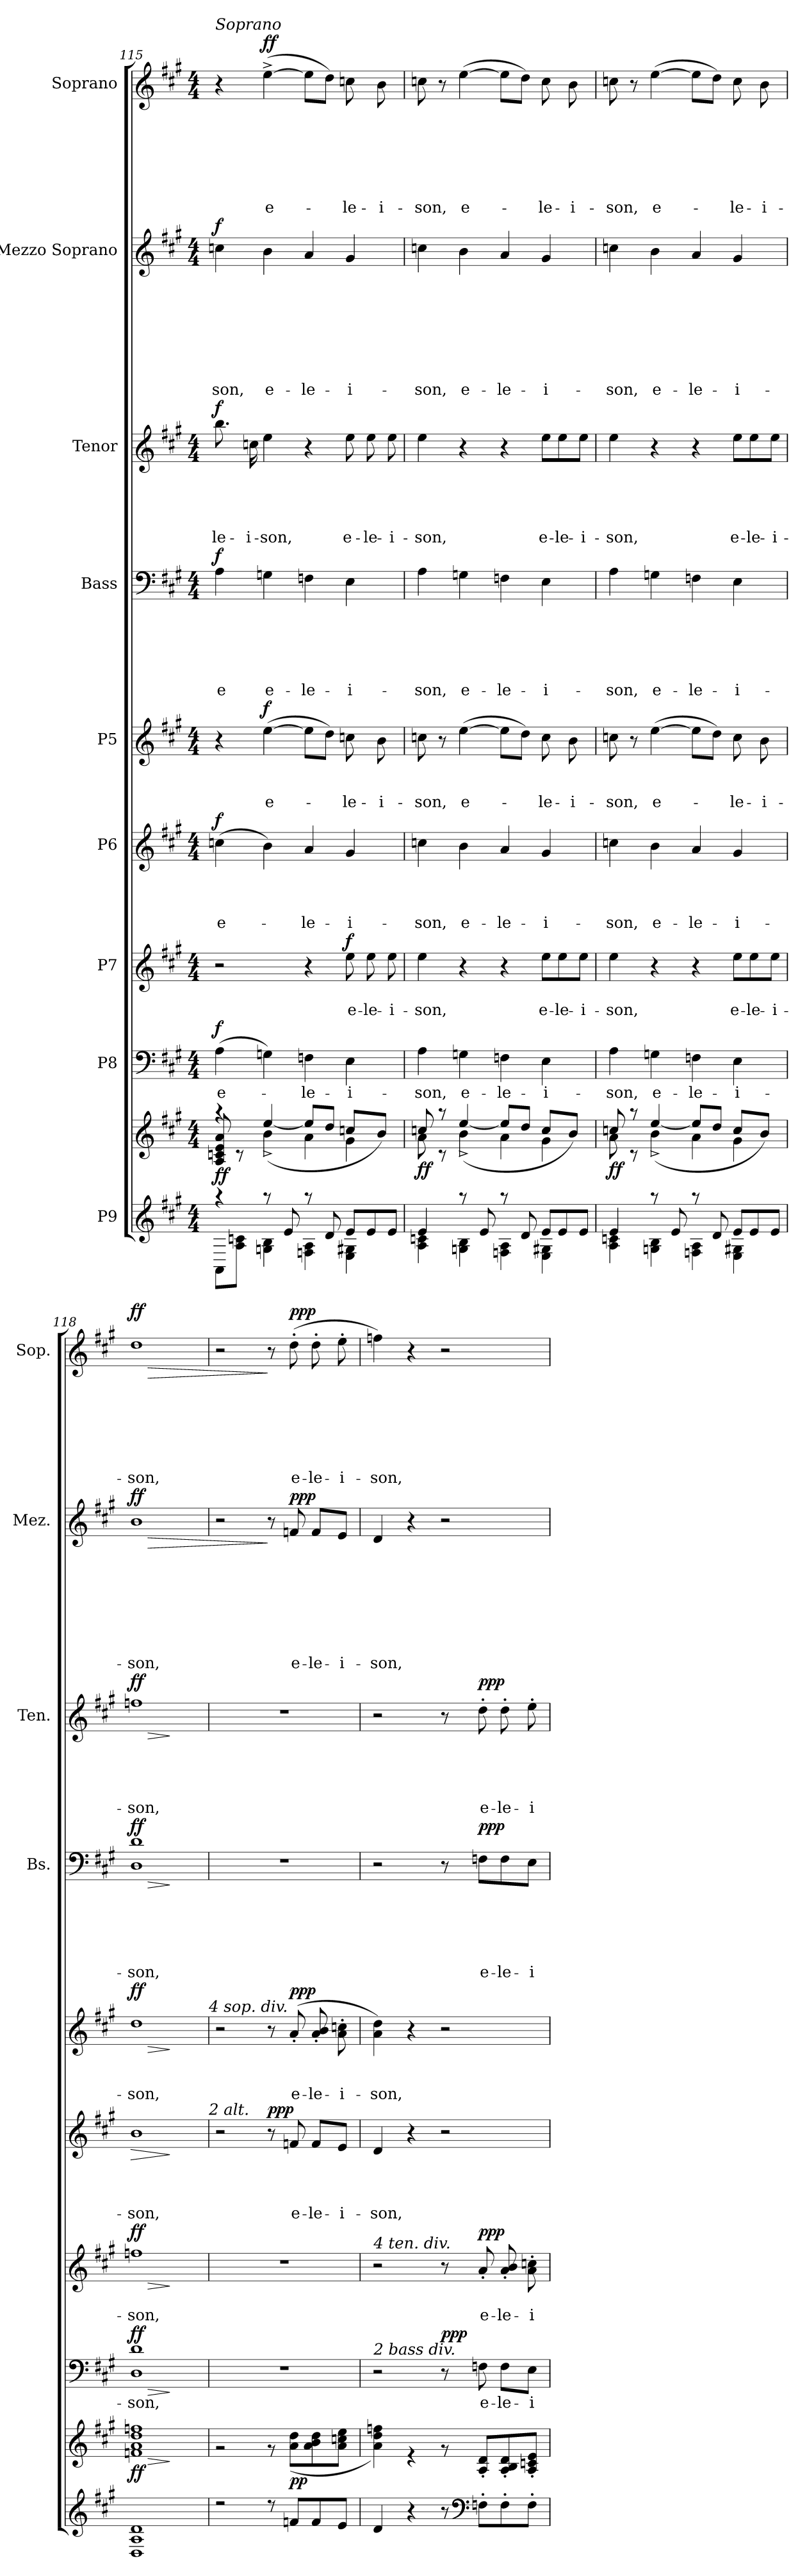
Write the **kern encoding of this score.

**kern	**kern	**dynam	**kern	**text	**dynam	**kern	**text	**text	**dynam	**kern	**text	**text	**text	**text	**dynam	**kern	**text	**text	**text	**dynam	**kern	**text	**text	**text	**text	**text	**text	**dynam	**kern	**text	**text	**text	**text	**text	**dynam	**kern	**text	**text	**text	**text	**text	**text	**text	**text	**dynam	**kern	**text	**text	**text	**text	**text	**text	**text	**dynam
*part9	*part9	*part9	*part8	*part8	*part8	*part7	*part7	*part7	*part7	*part6	*part6	*part6	*part6	*part6	*part6	*part5	*part5	*part5	*part5	*part5	*part4	*part4	*part4	*part4	*part4	*part4	*part4	*part4	*part3	*part3	*part3	*part3	*part3	*part3	*part3	*part2	*part2	*part2	*part2	*part2	*part2	*part2	*part2	*part2	*part2	*part1	*part1	*part1	*part1	*part1	*part1	*part1	*part1	*part1
*staff10	*staff9	*staff9/10	*staff8	*staff8	*staff8	*staff7	*staff7	*staff7	*staff7	*staff6	*staff6	*staff6	*staff6	*staff6	*staff6	*staff5	*staff5	*staff5	*staff5	*staff5	*staff4	*staff4	*staff4	*staff4	*staff4	*staff4	*staff4	*staff4	*staff3	*staff3	*staff3	*staff3	*staff3	*staff3	*staff3	*staff2	*staff2	*staff2	*staff2	*staff2	*staff2	*staff2	*staff2	*staff2	*staff2	*staff1	*staff1	*staff1	*staff1	*staff1	*staff1	*staff1	*staff1	*staff1
*I"P9	*	*	*I"P8	*	*	*I"P7	*	*	*	*I"P6	*	*	*	*	*	*I"P5	*	*	*	*	*I"Bass	*	*	*	*	*	*	*	*I"Tenor	*	*	*	*	*	*	*I"Mezzo Soprano	*	*	*	*	*	*	*	*	*	*I"Soprano	*	*	*	*	*	*	*	*
*	*	*	*	*	*	*	*	*	*	*	*	*	*	*	*	*	*	*	*	*	*I'Bs.	*	*	*	*	*	*	*	*I'Ten.	*	*	*	*	*	*	*I'Mez.	*	*	*	*	*	*	*	*	*	*I'Sop.	*	*	*	*	*	*	*	*
*clefG2	*clefG2	*	*clefF4	*	*	*clefG2	*	*	*	*clefG2	*	*	*	*	*	*clefG2	*	*	*	*	*clefF4	*	*	*	*	*	*	*	*clefG2	*	*	*	*	*	*	*clefG2	*	*	*	*	*	*	*	*	*	*clefG2	*	*	*	*	*	*	*	*
*	*	*	*	*	*	*ITrd7c12	*	*	*	*	*	*	*	*	*	*	*	*	*	*	*	*	*	*	*	*	*	*	*ITrd7c12	*	*	*	*	*	*	*	*	*	*	*	*	*	*	*	*	*	*	*	*	*	*	*	*	*
*k[f#c#g#]	*k[f#c#g#]	*	*k[f#c#g#]	*	*	*k[f#c#g#]	*	*	*	*k[f#c#g#]	*	*	*	*	*	*k[f#c#g#]	*	*	*	*	*k[f#c#g#]	*	*	*	*	*	*	*	*k[f#c#g#]	*	*	*	*	*	*	*k[f#c#g#]	*	*	*	*	*	*	*	*	*	*k[f#c#g#]	*	*	*	*	*	*	*	*
*A:	*A:	*	*A:	*	*	*A:	*	*	*	*A:	*	*	*	*	*	*A:	*	*	*	*	*A:	*	*	*	*	*	*	*	*A:	*	*	*	*	*	*	*A:	*	*	*	*	*	*	*	*	*	*A:	*	*	*	*	*	*	*	*
*M4/4	*M4/4	*	*M4/4	*	*	*M4/4	*	*	*	*M4/4	*	*	*	*	*	*M4/4	*	*	*	*	*M4/4	*	*	*	*	*	*	*	*M4/4	*	*	*	*	*	*	*M4/4	*	*	*	*	*	*	*	*	*	*M4/4	*	*	*	*	*	*	*	*
=115	=115	=115	=115	=115	=115	=115	=115	=115	=115	=115	=115	=115	=115	=115	=115	=115	=115	=115	=115	=115	=115	=115	=115	=115	=115	=115	=115	=115	=115	=115	=115	=115	=115	=115	=115	=115	=115	=115	=115	=115	=115	=115	=115	=115	=115	=115	=115	=115	=115	=115	=115	=115	=115	=115
*^	*^	*	*	*	*	*	*	*	*	*	*	*	*	*	*	*	*	*	*	*	*	*	*	*	*	*	*	*	*	*	*	*	*	*	*	*	*	*	*	*	*	*	*	*	*	*	*	*	*	*	*	*	*	*
!	!	!	!	!	!	!	!	!	!	!	!	!	!	!	!	!	!	!	!	!	!	!	!	!	!	!	!	!	!	!	!	!	!	!	!	!	!	!	!	!	!	!	!	!	!	!	!	!LO:TX:a:i:t=Soprano	!	!	!	!	!	!	!	!
!	!	!	!	!LO:DY:b	!	!LO:LY:b	!LO:DY:a	!	!	!	!	!	!	!	!	!LO:LY:b	!LO:DY:a	!	!	!	!	!	!	!	!	!	!	!	!LO:LY:b	!LO:DY:a	!	!	!	!	!	!LO:LY:b	!LO:DY:a	!	!	!	!	!	!	!	!	!LO:LY:b	!LO:DY:a	!	!	!	!	!	!	!	!	!
4raa	8AA\L	4raa	8A/ 8cn/ 8e/ 8a/	ff	(>4A\	e-	f	2r	.	.	.	(>4ccn\	.	.	.	e-	f	4r	.	.	.	.	4A\	.	.	.	.	.	-e	f	8.b\	.	.	.	.	-le-	f	4ccn\	.	.	.	.	.	.	.	-son,	f	4r	.	.	.	.	.	.	.	.
.	8A\ 8cn\J	.	8rc	.	.	.	.	.	.	.	.	.	.	.	.	.	.	.	.	.	.	.	.	.	.	.	.	.	.	.	.	.	.	.	.	.	.	.	.	.	.	.	.	.	.	.	.	.	.	.	.	.	.	.	.	.
!	!	!	!	!	!	!	!	!	!	!	!	!	!	!	!	!	!	!	!	!	!	!	!	!	!	!	!	!	!	!	!	!	!	!	!	!LO:LY:b	!	!	!	!	!	!	!	!	!	!	!	!	!	!	!	!	!	!	!	!
.	.	.	.	.	.	.	.	.	.	.	.	.	.	.	.	.	.	.	.	.	.	.	.	.	.	.	.	.	.	.	16cn\	.	.	.	.	-i-	.	.	.	.	.	.	.	.	.	.	.	.	.	.	.	.	.	.	.	.
!	!	!	!	!	!	!	!	!	!	!	!	!	!	!	!	!	!	!	!	!	!LO:LY:b	!LO:DY:a	!	!	!	!	!	!	!LO:LY:b	!	!	!	!	!	!	!LO:LY:b	!	!	!	!	!	!	!	!	!	!LO:LY:b	!	!	!	!	!	!	!	!	!LO:LY:b	!LO:DY:a
8raa	4Gn\ 4B\	4b\	(>[>4ee^>/	.	4Gn\)	.	.	.	.	.	.	4b\)	.	.	.	.	.	(>[>4ee\	.	.	e-	f	4Gn\	.	.	.	.	.	e-	.	4e\	.	.	.	.	-son,	.	4b\	.	.	.	.	.	.	.	e-	.	(>[>4ee^>\	.	.	.	.	.	.	e-	ff
8e/	.	.	.	.	.	.	.	.	.	.	.	.	.	.	.	.	.	.	.	.	.	.	.	.	.	.	.	.	.	.	.	.	.	.	.	.	.	.	.	.	.	.	.	.	.	.	.	.	.	.	.	.	.	.	.	.
!	!	!	!	!	!	!LO:LY:b	!	!	!	!	!	!	!	!	!	!LO:LY:b	!	!	!	!	!	!	!	!	!	!	!	!	!LO:LY:b	!	!	!	!	!	!	!	!	!	!	!	!	!	!	!	!	!LO:LY:b	!	!	!	!	!	!	!	!	!	!
8raa	4Fn\ 4A\	4a\	8ee/L]	.	4Fn\	-le-	.	4r	.	.	.	4a/	.	.	.	-le-	.	8ee\L]	.	.	.	.	4Fn\	.	.	.	.	.	-le-	.	4r	.	.	.	.	.	.	4a/	.	.	.	.	.	.	.	-le-	.	8ee\L]	.	.	.	.	.	.	.	.
8d/	.	.	8dd/J	.	.	.	.	.	.	.	.	.	.	.	.	.	.	8dd\J)	.	.	.	.	.	.	.	.	.	.	.	.	.	.	.	.	.	.	.	.	.	.	.	.	.	.	.	.	.	8dd\J)	.	.	.	.	.	.	.	.
*Xtuplet	*	*	*	*	*	*	*	*	*	*	*	*	*	*	*	*	*	*	*	*	*	*	*	*	*	*	*	*	*	*	*	*	*	*	*	*	*	*	*	*	*	*	*	*	*	*	*	*	*	*	*	*	*	*	*	*
!	!	!	!	!	!	!LO:LY:b	!	!	!	!	!	!	!	!	!	!	!	!	!	!	!	!	!	!	!	!	!	!	!	!	!	!	!	!	!	!	!	!	!	!	!	!	!	!	!	!	!	!	!	!	!	!	!	!	!	!
*	*	*	*	*	*	*	*	*Xtuplet	*	*	*	*	*	*	*	*	*	*	*	*	*	*	*	*	*	*	*	*	*	*	*	*	*	*	*	*	*	*	*	*	*	*	*	*	*	*	*	*	*	*	*	*	*	*	*	*
!	!	!	!	!	!	!	!	!	!	!LO:LY:b	!	!	!	!	!	!LO:LY:b	!	!	!	!	!LO:LY:b	!	!	!	!	!	!	!	!LO:LY:b	!	!	!	!	!	!	!	!	!	!	!	!	!	!	!	!	!	!	!	!	!	!	!	!	!	!	!
*	*	*	*	*	*	*	*	*	*	*	*	*	*	*	*	*	*	*	*	*	*	*	*	*	*	*	*	*	*	*	*Xtuplet	*	*	*	*	*	*	*	*	*	*	*	*	*	*	*	*	*	*	*	*	*	*	*	*	*
!	!	!	!	!	!	!	!	!	!	!	!LO:DY:a	!	!	!	!	!	!	!	!	!	!	!	!	!	!	!	!	!	!	!	!	!	!	!	!	!LO:LY:b	!	!	!	!	!	!	!	!	!	!LO:LY:b	!	!	!	!	!	!	!	!	!LO:LY:b	!
12e/L	4E\ 4G#X\	4g#\	8ccn/L	.	4E\	-i-	.	12e\	.	e-	f	4g#/	.	.	.	-i-	.	8ccn\	.	.	-le-	.	4E\	.	.	.	.	.	-i-	.	12e\	.	.	.	.	e-	.	4g#/	.	.	.	.	.	.	.	-i-	.	8ccn\	.	.	.	.	.	.	-le-	.
!	!	!	!	!	!	!	!	!	!	!LO:LY:b	!	!	!	!	!	!	!	!	!	!	!	!	!	!	!	!	!	!	!	!	!	!	!	!	!	!LO:LY:b	!	!	!	!	!	!	!	!	!	!	!	!	!	!	!	!	!	!	!	!
12e/	.	.	.	.	.	.	.	12e\	.	-le-	.	.	.	.	.	.	.	.	.	.	.	.	.	.	.	.	.	.	.	.	12e\	.	.	.	.	-le-	.	.	.	.	.	.	.	.	.	.	.	.	.	.	.	.	.	.	.	.
!	!	!	!	!	!	!	!	!	!	!	!	!	!	!	!	!	!	!	!	!	!LO:LY:b	!	!	!	!	!	!	!	!	!	!	!	!	!	!	!	!	!	!	!	!	!	!	!	!	!	!	!	!	!	!	!	!	!	!LO:LY:b	!
.	.	.	8b/J)	.	.	.	.	.	.	.	.	.	.	.	.	.	.	8b\	.	.	-i-	.	.	.	.	.	.	.	.	.	.	.	.	.	.	.	.	.	.	.	.	.	.	.	.	.	.	8b\	.	.	.	.	.	.	-i-	.
!	!	!	!	!	!	!	!	!	!	!LO:LY:b	!	!	!	!	!	!	!	!	!	!	!	!	!	!	!	!	!	!	!	!	!	!	!	!	!	!LO:LY:b	!	!	!	!	!	!	!	!	!	!	!	!	!	!	!	!	!	!	!	!
12e/J	.	.	.	.	.	.	.	12e\	.	-i-	.	.	.	.	.	.	.	.	.	.	.	.	.	.	.	.	.	.	.	.	12e\	.	.	.	.	-i-	.	.	.	.	.	.	.	.	.	.	.	.	.	.	.	.	.	.	.	.
=116	=116	=116	=116	=116	=116	=116	=116	=116	=116	=116	=116	=116	=116	=116	=116	=116	=116	=116	=116	=116	=116	=116	=116	=116	=116	=116	=116	=116	=116	=116	=116	=116	=116	=116	=116	=116	=116	=116	=116	=116	=116	=116	=116	=116	=116	=116	=116	=116	=116	=116	=116	=116	=116	=116	=116	=116
!	!	!	!	!LO:DY:b	!	!LO:LY:b	!	!	!	!LO:LY:b	!	!	!	!	!	!LO:LY:b	!	!	!	!	!LO:LY:b	!	!	!	!	!	!	!	!LO:LY:b	!	!	!	!	!	!	!LO:LY:b	!	!	!	!	!	!	!	!	!	!LO:LY:b	!	!	!	!	!	!	!	!	!LO:LY:b	!
4e/	4A\ 4cn\	8a\	8ccn/	ff	4A\	-son,	.	4e\	.	-son,	.	4ccn\	.	.	.	-son,	.	8ccn\	.	.	-son,	.	4A\	.	.	.	.	.	-son,	.	4e\	.	.	.	.	-son,	.	4ccn\	.	.	.	.	.	.	.	-son,	.	8ccn\	.	.	.	.	.	.	-son,	.
.	.	8raa	8rc	.	.	.	.	.	.	.	.	.	.	.	.	.	.	8r	.	.	.	.	.	.	.	.	.	.	.	.	.	.	.	.	.	.	.	.	.	.	.	.	.	.	.	.	.	8r	.	.	.	.	.	.	.	.
!	!	!	!	!	!	!LO:LY:b	!	!	!	!	!	!	!	!	!	!LO:LY:b	!	!	!	!	!LO:LY:b	!	!	!	!	!	!	!	!LO:LY:b	!	!	!	!	!	!	!	!	!	!	!	!	!	!	!	!	!LO:LY:b	!	!	!	!	!	!	!	!	!LO:LY:b	!
8raa	4Gn\ 4B\	4b\	(>[>4ee^>/	.	4Gn\	e-	.	4r	.	.	.	4b\	.	.	.	e-	.	(>[>4ee\	.	.	e-	.	4Gn\	.	.	.	.	.	e-	.	4r	.	.	.	.	.	.	4b\	.	.	.	.	.	.	.	e-	.	(>[>4ee\	.	.	.	.	.	.	e-	.
8e/	.	.	.	.	.	.	.	.	.	.	.	.	.	.	.	.	.	.	.	.	.	.	.	.	.	.	.	.	.	.	.	.	.	.	.	.	.	.	.	.	.	.	.	.	.	.	.	.	.	.	.	.	.	.	.	.
!	!	!	!	!	!	!LO:LY:b	!	!	!	!	!	!	!	!	!	!LO:LY:b	!	!	!	!	!	!	!	!	!	!	!	!	!LO:LY:b	!	!	!	!	!	!	!	!	!	!	!	!	!	!	!	!	!LO:LY:b	!	!	!	!	!	!	!	!	!	!
8raa	4Fn\ 4A\	4a\	8ee/L]	.	4Fn\	-le-	.	4r	.	.	.	4a/	.	.	.	-le-	.	8ee\L]	.	.	.	.	4Fn\	.	.	.	.	.	-le-	.	4r	.	.	.	.	.	.	4a/	.	.	.	.	.	.	.	-le-	.	8ee\L]	.	.	.	.	.	.	.	.
8d/	.	.	8dd/J	.	.	.	.	.	.	.	.	.	.	.	.	.	.	8dd\J)	.	.	.	.	.	.	.	.	.	.	.	.	.	.	.	.	.	.	.	.	.	.	.	.	.	.	.	.	.	8dd\J)	.	.	.	.	.	.	.	.
!	!	!	!	!	!	!LO:LY:b	!	!	!	!LO:LY:b	!	!	!	!	!	!LO:LY:b	!	!	!	!	!LO:LY:b	!	!	!	!	!	!	!	!LO:LY:b	!	!	!	!	!	!	!LO:LY:b	!	!	!	!	!	!	!	!	!	!LO:LY:b	!	!	!	!	!	!	!	!	!LO:LY:b	!
12e/L	4E\ 4G#X\	4g#\	8cc/L	.	4E\	-i-	.	12e\L	.	e-	.	4g#/	.	.	.	-i-	.	8cc\	.	.	-le-	.	4E\	.	.	.	.	.	-i-	.	12e\L	.	.	.	.	e-	.	4g#/	.	.	.	.	.	.	.	-i-	.	8cc\	.	.	.	.	.	.	-le-	.
!	!	!	!	!	!	!	!	!	!	!LO:LY:b	!	!	!	!	!	!	!	!	!	!	!	!	!	!	!	!	!	!	!	!	!	!	!	!	!	!LO:LY:b	!	!	!	!	!	!	!	!	!	!	!	!	!	!	!	!	!	!	!	!
12e/	.	.	.	.	.	.	.	12e\	.	-le-	.	.	.	.	.	.	.	.	.	.	.	.	.	.	.	.	.	.	.	.	12e\	.	.	.	.	-le-	.	.	.	.	.	.	.	.	.	.	.	.	.	.	.	.	.	.	.	.
!	!	!	!	!	!	!	!	!	!	!	!	!	!	!	!	!	!	!	!	!	!LO:LY:b	!	!	!	!	!	!	!	!	!	!	!	!	!	!	!	!	!	!	!	!	!	!	!	!	!	!	!	!	!	!	!	!	!	!LO:LY:b	!
.	.	.	8b/J)	.	.	.	.	.	.	.	.	.	.	.	.	.	.	8b\	.	.	-i-	.	.	.	.	.	.	.	.	.	.	.	.	.	.	.	.	.	.	.	.	.	.	.	.	.	.	8b\	.	.	.	.	.	.	-i-	.
!	!	!	!	!	!	!	!	!	!	!LO:LY:b	!	!	!	!	!	!	!	!	!	!	!	!	!	!	!	!	!	!	!	!	!	!	!	!	!	!LO:LY:b	!	!	!	!	!	!	!	!	!	!	!	!	!	!	!	!	!	!	!	!
12e/J	.	.	.	.	.	.	.	12e\J	.	-i-	.	.	.	.	.	.	.	.	.	.	.	.	.	.	.	.	.	.	.	.	12e\J	.	.	.	.	-i-	.	.	.	.	.	.	.	.	.	.	.	.	.	.	.	.	.	.	.	.
=117	=117	=117	=117	=117	=117	=117	=117	=117	=117	=117	=117	=117	=117	=117	=117	=117	=117	=117	=117	=117	=117	=117	=117	=117	=117	=117	=117	=117	=117	=117	=117	=117	=117	=117	=117	=117	=117	=117	=117	=117	=117	=117	=117	=117	=117	=117	=117	=117	=117	=117	=117	=117	=117	=117	=117	=117
!	!	!	!	!LO:DY:b	!	!LO:LY:b	!	!	!	!LO:LY:b	!	!	!	!	!	!LO:LY:b	!	!	!	!	!LO:LY:b	!	!	!	!	!	!	!	!LO:LY:b	!	!	!	!	!	!	!LO:LY:b	!	!	!	!	!	!	!	!	!	!LO:LY:b	!	!	!	!	!	!	!	!	!LO:LY:b	!
4e/	4A\ 4cn\	8a\	8ccn/	ff	4A\	-son,	.	4e\	.	-son,	.	4ccn\	.	.	.	-son,	.	8ccn\	.	.	-son,	.	4A\	.	.	.	.	.	-son,	.	4e\	.	.	.	.	-son,	.	4ccn\	.	.	.	.	.	.	.	-son,	.	8ccn\	.	.	.	.	.	.	-son,	.
.	.	8raa	8rc	.	.	.	.	.	.	.	.	.	.	.	.	.	.	8r	.	.	.	.	.	.	.	.	.	.	.	.	.	.	.	.	.	.	.	.	.	.	.	.	.	.	.	.	.	8r	.	.	.	.	.	.	.	.
!	!	!	!	!	!	!LO:LY:b	!	!	!	!	!	!	!	!	!	!LO:LY:b	!	!	!	!	!LO:LY:b	!	!	!	!	!	!	!	!LO:LY:b	!	!	!	!	!	!	!	!	!	!	!	!	!	!	!	!	!LO:LY:b	!	!	!	!	!	!	!	!	!LO:LY:b	!
8raa	4Gn\ 4B\	4b\	(>[>4ee^>/	.	4Gn\	e-	.	4r	.	.	.	4b\	.	.	.	e-	.	(>[>4ee\	.	.	e-	.	4Gn\	.	.	.	.	.	e-	.	4r	.	.	.	.	.	.	4b\	.	.	.	.	.	.	.	e-	.	(>[>4ee\	.	.	.	.	.	.	e-	.
8e/	.	.	.	.	.	.	.	.	.	.	.	.	.	.	.	.	.	.	.	.	.	.	.	.	.	.	.	.	.	.	.	.	.	.	.	.	.	.	.	.	.	.	.	.	.	.	.	.	.	.	.	.	.	.	.	.
!	!	!	!	!	!	!LO:LY:b	!	!	!	!	!	!	!	!	!	!LO:LY:b	!	!	!	!	!	!	!	!	!	!	!	!	!LO:LY:b	!	!	!	!	!	!	!	!	!	!	!	!	!	!	!	!	!LO:LY:b	!	!	!	!	!	!	!	!	!	!
8raa	4Fn\ 4A\	4a\	8ee/L]	.	4Fn\	-le-	.	4r	.	.	.	4a/	.	.	.	-le-	.	8ee\L]	.	.	.	.	4Fn\	.	.	.	.	.	-le-	.	4r	.	.	.	.	.	.	4a/	.	.	.	.	.	.	.	-le-	.	8ee\L]	.	.	.	.	.	.	.	.
8d/	.	.	8dd/J	.	.	.	.	.	.	.	.	.	.	.	.	.	.	8dd\J)	.	.	.	.	.	.	.	.	.	.	.	.	.	.	.	.	.	.	.	.	.	.	.	.	.	.	.	.	.	8dd\J)	.	.	.	.	.	.	.	.
!	!	!	!	!	!	!LO:LY:b	!	!	!	!LO:LY:b	!	!	!	!	!	!LO:LY:b	!	!	!	!	!LO:LY:b	!	!	!	!	!	!	!	!LO:LY:b	!	!	!	!	!	!	!LO:LY:b	!	!	!	!	!	!	!	!	!	!LO:LY:b	!	!	!	!	!	!	!	!	!LO:LY:b	!
12e/L	4E\ 4G#X\	4g#\	8cc/L	.	4E\	-i-	.	12e\L	.	e-	.	4g#/	.	.	.	-i-	.	8cc\	.	.	-le-	.	4E\	.	.	.	.	.	-i-	.	12e\L	.	.	.	.	e-	.	4g#/	.	.	.	.	.	.	.	-i-	.	8cc\	.	.	.	.	.	.	-le-	.
!	!	!	!	!	!	!	!	!	!	!LO:LY:b	!	!	!	!	!	!	!	!	!	!	!	!	!	!	!	!	!	!	!	!	!	!	!	!	!	!LO:LY:b	!	!	!	!	!	!	!	!	!	!	!	!	!	!	!	!	!	!	!	!
12e/	.	.	.	.	.	.	.	12e\	.	-le-	.	.	.	.	.	.	.	.	.	.	.	.	.	.	.	.	.	.	.	.	12e\	.	.	.	.	-le-	.	.	.	.	.	.	.	.	.	.	.	.	.	.	.	.	.	.	.	.
!	!	!	!	!	!	!	!	!	!	!	!	!	!	!	!	!	!	!	!	!	!LO:LY:b	!	!	!	!	!	!	!	!	!	!	!	!	!	!	!	!	!	!	!	!	!	!	!	!	!	!	!	!	!	!	!	!	!	!LO:LY:b	!
.	.	.	8b/J)	.	.	.	.	.	.	.	.	.	.	.	.	.	.	8b\	.	.	-i-	.	.	.	.	.	.	.	.	.	.	.	.	.	.	.	.	.	.	.	.	.	.	.	.	.	.	8b\	.	.	.	.	.	.	-i-	.
!	!	!	!	!	!	!	!	!	!	!LO:LY:b	!	!	!	!	!	!	!	!	!	!	!	!	!	!	!	!	!	!	!	!	!	!	!	!	!	!LO:LY:b	!	!	!	!	!	!	!	!	!	!	!	!	!	!	!	!	!	!	!	!
12e/J	.	.	.	.	.	.	.	12e\J	.	-i-	.	.	.	.	.	.	.	.	.	.	.	.	.	.	.	.	.	.	.	.	12e\J	.	.	.	.	-i-	.	.	.	.	.	.	.	.	.	.	.	.	.	.	.	.	.	.	.	.
!!LO:LB:g=z
=118	=118	=118	=118	=118	=118	=118	=118	=118	=118	=118	=118	=118	=118	=118	=118	=118	=118	=118	=118	=118	=118	=118	=118	=118	=118	=118	=118	=118	=118	=118	=118	=118	=118	=118	=118	=118	=118	=118	=118	=118	=118	=118	=118	=118	=118	=118	=118	=118	=118	=118	=118	=118	=118	=118	=118	=118
!	!	!	!	!LO:HP:b	!	!LO:LY:b	!LO:HP:b	!	!	!LO:LY:b	!LO:HP:b	!	!	!	!	!LO:LY:b	!LO:HP:b	!	!	!	!LO:LY:b	!LO:HP:b	!	!	!	!	!	!	!LO:LY:b	!LO:HP:b	!	!	!	!	!	!LO:LY:b	!LO:HP:b	!	!	!	!	!	!	!	!	!LO:LY:b	!LO:HP:b	!	!	!	!	!	!	!	!LO:LY:b	!LO:HP:b
!	!	!	!	!LO:DY:n=1:b	!	!	!LO:DY:n=1:a	!	!	!	!LO:DY:n=1:a	!	!	!	!	!	!	!	!	!	!	!LO:DY:n=1:a	!	!	!	!	!	!	!	!LO:DY:n=1:a	!	!	!	!	!	!	!LO:DY:n=1:a	!	!	!	!	!	!	!	!	!	!LO:DY:n=1:a	!	!	!	!	!	!	!	!	!LO:DY:n=1:a
1D 1A 1d	1ryy	1ryy	1fn 1a 1dd 1ffn	> ff	1D 1d	-son,	> ff	1fn	.	-son,	> ff	1b	.	.	.	-son,	>	1dd	.	.	-son,	> ff	1D 1d	.	.	.	.	.	-son,	> ff	1fn	.	.	.	.	-son,	> ff	1b	.	.	.	.	.	.	.	-son,	> ff	1dd	.	.	.	.	.	.	-son,	> ff
*v	*v	*	*	*	*	*	*	*	*	*	*	*	*	*	*	*	*	*	*	*	*	*	*	*	*	*	*	*	*	*	*	*	*	*	*	*	*	*	*	*	*	*	*	*	*	*	*	*	*	*	*	*	*	*	*	*
*	*v	*v	*	*	*	*	*	*	*	*	*	*	*	*	*	*	*	*	*	*	*	*	*	*	*	*	*	*	*	*	*	*	*	*	*	*	*	*	*	*	*	*	*	*	*	*	*	*	*	*	*	*	*	*	*
.	.	]	.	.	]	.	.	.	]	.	.	.	.	.	]	.	.	.	.	]	.	.	.	.	.	.	.	]	.	.	.	.	.	.	]	.	.	.	.	.	.	.	.	.	.	.	.	.	.	.	.	.	.	.
!	!	!	!	!	!	!	!	!	!	!	!	!	!	!	!	!LO:TX:a:i:t=4 sop. div.	!	!	!	!	!	!	!	!	!	!	!	!	!	!	!	!	!	!	!	!	!	!	!	!	!	!	!	!	!	!	!	!	!	!	!	!	!	!
!	!	!	!	!	!	!	!	!	!	!LO:TX:a:i:t=2 alt.	!	!	!	!	!	!	!	!	!	!	!	!	!	!	!	!	!	!	!	!	!	!	!	!	!	!	!	!	!	!	!	!	!	!	!	!	!	!	!	!	!	!	!	!
=119	=119	=119	=119	=119	=119	=119	=119	=119	=119	=119	=119	=119	=119	=119	=119	=119	=119	=119	=119	=119	=119	=119	=119	=119	=119	=119	=119	=119	=119	=119	=119	=119	=119	=119	=119	=119	=119	=119	=119	=119	=119	=119	=119	=119	=119	=119	=119	=119	=119	=119	=119	=119	=119	=119
*	*	*	*	*	*	*	*	*	*	*	*	*	*	*	*	*	*	*	*	*	*	*	*	*	*	*	*	*	*	*	*	*	*	*	*	*	*	*	*	*	*	*	*	*	*	*	*	*	*	*	*	*	*	*
*^	*^	*	*	*	*	*	*	*	*	*	*	*	*	*	*	*	*	*	*	*	*	*	*	*	*	*	*	*	*	*	*	*	*	*	*	*	*	*	*	*	*	*	*	*	*	*	*	*	*	*	*	*	*	*
2r	1ryy	1ryy	2r	.	1r	.	.	1r	.	.	.	2r	.	.	.	.	.	2r	.	.	.	.	1r	.	.	.	.	.	.	.	1r	.	.	.	.	.	.	2r	.	.	.	.	.	.	.	.	.	2r	.	.	.	.	.	.	.	.
!	!	!	!	!	!	!	!	!	!	!	!	!	!	!	!	!	!LO:DY:a	!	!	!	!	!	!	!	!	!	!	!	!	!	!	!	!	!	!	!	!	!	!	!	!	!	!	!	!	!	!	!	!	!	!	!	!	!	!	!
8r	.	.	8r	.	.	.	.	.	.	.	.	8r	.	.	.	.	ppp	8r	.	.	.	.	.	.	.	.	.	.	.	.	.	.	.	.	.	.	.	8r	.	.	.	.	.	.	.	.	]	8r	.	.	.	.	.	.	.	]
!	!	!	!	!LO:DY:b	!	!	!	!	!	!	!	!	!	!	!	!LO:LY:b	!	!	!	!	!LO:LY:b	!LO:DY:a	!	!	!	!	!	!	!	!	!	!	!	!	!	!	!	!	!	!	!	!	!	!	!	!LO:LY:b	!LO:DY:a	!	!	!	!	!	!	!	!LO:LY:b	!LO:DY:a
8fn/L	.	.	(>8a\ 8dd\L	pp	.	.	.	.	.	.	.	8fn/	.	.	.	e-	.	(>8a'>/	.	.	e-	ppp	.	.	.	.	.	.	.	.	.	.	.	.	.	.	.	8fn/	.	.	.	.	.	.	.	e-	ppp	(>8dd'>\	.	.	.	.	.	.	e-	ppp
!	!	!	!	!	!	!	!	!	!	!	!	!	!	!	!	!LO:LY:b	!	!	!	!	!LO:LY:b	!	!	!	!	!	!	!	!	!	!	!	!	!	!	!	!	!	!	!	!	!	!	!	!	!LO:LY:b	!	!	!	!	!	!	!	!	!LO:LY:b	!
8f/	.	.	8a\ 8b\ 8dd\	.	.	.	.	.	.	.	.	8f/L	.	.	.	-le-	.	8a/'> 8b/'>	.	.	-le-	.	.	.	.	.	.	.	.	.	.	.	.	.	.	.	.	8f/L	.	.	.	.	.	.	.	-le-	.	8dd'>\	.	.	.	.	.	.	-le-	.
!	!	!	!	!	!	!	!	!	!	!	!	!	!	!	!	!LO:LY:b	!	!	!	!	!LO:LY:b	!	!	!	!	!	!	!	!	!	!	!	!	!	!	!	!	!	!	!	!	!	!	!	!	!LO:LY:b	!	!	!	!	!	!	!	!	!LO:LY:b	!
8e/J	.	.	8a\ 8ccn\ 8ee\J	.	.	.	.	.	.	.	.	8e/J	.	.	.	-i-	.	8a\'> 8ccn\'>	.	.	-i-	.	.	.	.	.	.	.	.	.	.	.	.	.	.	.	.	8e/J	.	.	.	.	.	.	.	-i-	.	8ee'>\	.	.	.	.	.	.	-i-	.
=120	=120	=120	=120	=120	=120	=120	=120	=120	=120	=120	=120	=120	=120	=120	=120	=120	=120	=120	=120	=120	=120	=120	=120	=120	=120	=120	=120	=120	=120	=120	=120	=120	=120	=120	=120	=120	=120	=120	=120	=120	=120	=120	=120	=120	=120	=120	=120	=120	=120	=120	=120	=120	=120	=120	=120	=120
!	!	!	!	!	!	!	!	!LO:TX:a:i:t=4 ten. div.	!	!	!	!	!	!	!	!	!	!	!	!	!	!	!	!	!	!	!	!	!	!	!	!	!	!	!	!	!	!	!	!	!	!	!	!	!	!	!	!	!	!	!	!	!	!	!	!
!	!	!	!	!	!LO:TX:a:i:t=2 bass div.	!	!	!	!	!	!	!	!	!	!	!	!	!	!	!	!	!	!	!	!	!	!	!	!	!	!	!	!	!	!	!	!	!	!	!	!	!	!	!	!	!	!	!	!	!	!	!	!	!	!	!
!	!	!	!	!	!	!	!	!	!	!	!	!	!	!	!	!LO:LY:b	!	!	!	!	!LO:LY:b	!	!	!	!	!	!	!	!	!	!	!	!	!	!	!	!	!	!	!	!	!	!	!	!	!LO:LY:b	!	!	!	!	!	!	!	!	!LO:LY:b	!
4d/	2ryy	1ryy	4a\ 4dd\ 4ffn\)	.	2r	.	.	2r	.	.	.	4d/	.	.	.	-son,	.	4a\ 4dd\)	.	.	-son,	.	2r	.	.	.	.	.	.	.	2r	.	.	.	.	.	.	4d/	.	.	.	.	.	.	.	-son,	.	4ffn\)	.	.	.	.	.	.	-son,	.
4r	.	.	4r	.	.	.	.	.	.	.	.	4r	.	.	.	.	.	4r	.	.	.	.	.	.	.	.	.	.	.	.	.	.	.	.	.	.	.	4r	.	.	.	.	.	.	.	.	.	4r	.	.	.	.	.	.	.	.
!	!	!	!	!	!	!	!LO:DY:a	!	!	!	!	!	!	!	!	!	!	!	!	!	!	!	!	!	!	!	!	!	!	!	!	!	!	!	!	!	!	!	!	!	!	!	!	!	!	!	!	!	!	!	!	!	!	!	!	!
8r	8ryy	.	8r	.	8r	.	ppp	8r	.	.	.	2r	.	.	.	.	.	2r	.	.	.	.	8r	.	.	.	.	.	.	.	8r	.	.	.	.	.	.	2r	.	.	.	.	.	.	.	.	.	2r	.	.	.	.	.	.	.	.
*clefF4	*	*	*	*	*	*	*	*	*	*	*	*	*	*	*	*	*	*	*	*	*	*	*	*	*	*	*	*	*	*	*	*	*	*	*	*	*	*	*	*	*	*	*	*	*	*	*	*	*	*	*	*	*	*	*	*
!	!	!	!	!	!	!LO:LY:b	!	!	!	!LO:LY:b	!LO:DY:a	!	!	!	!	!	!	!	!	!	!	!	!	!	!	!	!	!	!LO:LY:b	!LO:DY:a	!	!	!	!	!	!LO:LY:b	!LO:DY:a	!	!	!	!	!	!	!	!	!	!	!	!	!	!	!	!	!	!	!
8Fn'>\L	4.ryy	.	8A/'> 8d/'>L	.	8Fn\	e-	.	8A'>/	.	e-	ppp	.	.	.	.	.	.	.	.	.	.	.	8Fn\L	.	.	.	.	.	e-	ppp	8d'>\	.	.	.	.	e-	ppp	.	.	.	.	.	.	.	.	.	.	.	.	.	.	.	.	.	.	.
!	!	!	!	!	!	!LO:LY:b	!	!	!	!LO:LY:b	!	!	!	!	!	!	!	!	!	!	!	!	!	!	!	!	!	!	!LO:LY:b	!	!	!	!	!	!	!LO:LY:b	!	!	!	!	!	!	!	!	!	!	!	!	!	!	!	!	!	!	!	!
8F'>\	.	.	8A/'> 8B/'> 8d/'>	.	8F\L	-le-	.	8A/'> 8B/'>	.	-le-	.	.	.	.	.	.	.	.	.	.	.	.	8F\	.	.	.	.	.	-le-	.	8d'>\	.	.	.	.	-le-	.	.	.	.	.	.	.	.	.	.	.	.	.	.	.	.	.	.	.	.
!	!	!	!	!	!	!LO:LY:b	!	!	!	!LO:LY:b	!	!	!	!	!	!	!	!	!	!	!	!	!	!	!	!	!	!	!LO:LY:b	!	!	!	!	!	!	!LO:LY:b	!	!	!	!	!	!	!	!	!	!	!	!	!	!	!	!	!	!	!	!
8F'>\J	.	.	8A/'> 8cn/'> 8e/'>J	.	8E\J	-i-	.	8A\'> 8cn\'>	.	-i-	.	.	.	.	.	.	.	.	.	.	.	.	8E\J	.	.	.	.	.	-i-	.	8e'>\	.	.	.	.	-i-	.	.	.	.	.	.	.	.	.	.	.	.	.	.	.	.	.	.	.	.
*v	*v	*	*	*	*	*	*	*	*	*	*	*	*	*	*	*	*	*	*	*	*	*	*	*	*	*	*	*	*	*	*	*	*	*	*	*	*	*	*	*	*	*	*	*	*	*	*	*	*	*	*	*	*	*	*	*
*	*v	*v	*	*	*	*	*	*	*	*	*	*	*	*	*	*	*	*	*	*	*	*	*	*	*	*	*	*	*	*	*	*	*	*	*	*	*	*	*	*	*	*	*	*	*	*	*	*	*	*	*	*	*	*	*
=	=	=	=	=	=	=	=	=	=	=	=	=	=	=	=	=	=	=	=	=	=	=	=	=	=	=	=	=	=	=	=	=	=	=	=	=	=	=	=	=	=	=	=	=	=	=	=	=	=	=	=	=	=	=
*-	*-	*-	*-	*-	*-	*-	*-	*-	*-	*-	*-	*-	*-	*-	*-	*-	*-	*-	*-	*-	*-	*-	*-	*-	*-	*-	*-	*-	*-	*-	*-	*-	*-	*-	*-	*-	*-	*-	*-	*-	*-	*-	*-	*-	*-	*-	*-	*-	*-	*-	*-	*-	*-	*-
